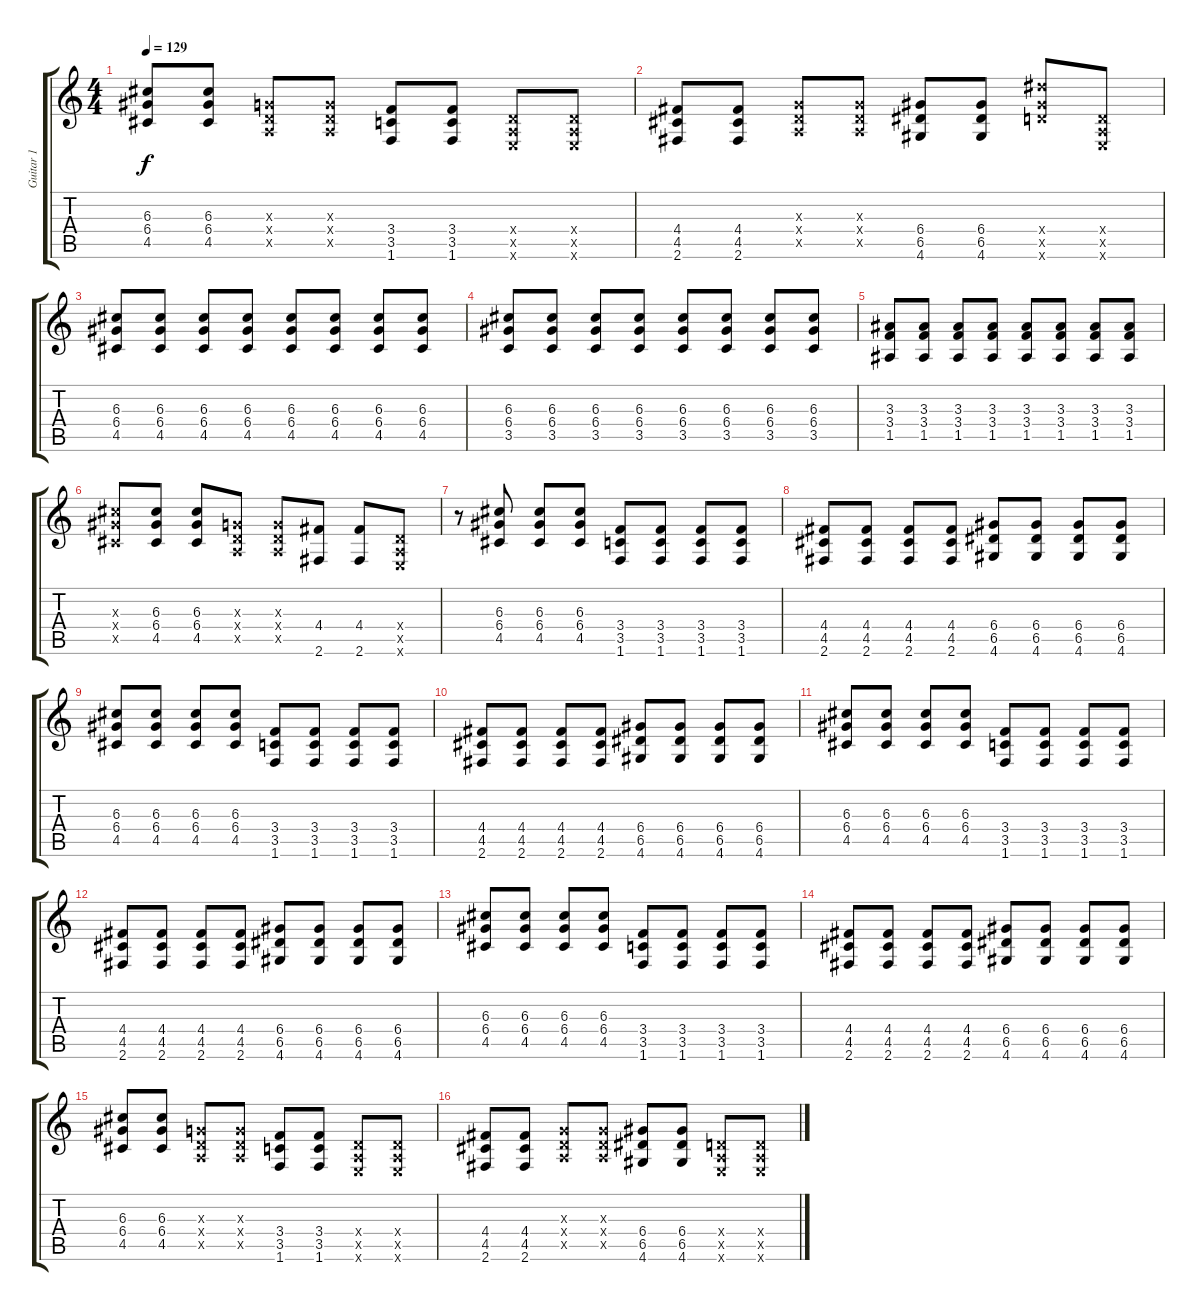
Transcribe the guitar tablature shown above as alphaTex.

\track ("Guitar 1" "Guitar 1") {instrument overdrivenguitar}
\staff {score tabs}
\tuning (E4 B3 G3 D3 A2 E2) {hide}
\ts (4 4)
\tempo 129
\clef g2
\ks c
(6.3 6.4 4.5).8{dy f} (6.3 6.4 4.5).8 (0.3{x} 0.4{x} 0.5{x}).8 (0.3{x} 0.4{x} 0.5{x}).8 (3.4 3.5 1.6).8 (3.4 3.5 1.6).8 (0.4{x} 0.5{x} 0.6{x}).8 (0.4{x} 0.5{x} 0.6{x}).8 |
(4.4 4.5 2.6).8 (4.4 4.5 2.6).8 (0.3{x} 0.4{x} 0.5{x}).8 (0.3{x} 0.4{x} 0.5{x}).8 (6.4 6.5 4.6).8 (6.4 6.5 4.6).8 (0.4{x} 18.5{x} 16.6{x}).8 (0.4{x} 0.5{x} 0.6{x}).8 |
(6.3 6.4 4.5).8 (6.3 6.4 4.5).8 (6.3 6.4 4.5).8 (6.3 6.4 4.5).8 (6.3 6.4 4.5).8 (6.3 6.4 4.5).8 (6.3 6.4 4.5).8 (6.3 6.4 4.5).8 |
(6.3 6.4 3.5).8 (6.3 6.4 3.5).8 (6.3 6.4 3.5).8 (6.3 6.4 3.5).8 (6.3 6.4 3.5).8 (6.3 6.4 3.5).8 (6.3 6.4 3.5).8 (6.3 6.4 3.5).8 |
(3.3 3.4 1.5).8 (3.3 3.4 1.5).8 (3.3 3.4 1.5).8 (3.3 3.4 1.5).8 (3.3 3.4 1.5).8 (3.3 3.4 1.5).8 (3.3 3.4 1.5).8 (3.3 3.4 1.5).8 |
(6.3{x} 6.4{x} 4.5{x}).8 (6.3 6.4 4.5).8 (6.3 6.4 4.5).8 (0.3{x} 0.4{x} 0.5{x}).8 (0.3{x} 0.4{x} 0.5{x}).8 (4.4 2.6).8 (4.4 2.6).8 (0.4{x} 0.5{x} 0.6{x}).8 |
r.8{balance 8 instrument electricguitarmuted} (6.3 6.4 4.5).8 (6.3 6.4 4.5).8 (6.3 6.4 4.5).8 (3.4 3.5 1.6).8 (3.4 3.5 1.6).8 (3.4 3.5 1.6).8 (3.4 3.5 1.6).8 |
(4.4 4.5 2.6).8 (4.4 4.5 2.6).8 (4.4 4.5 2.6).8 (4.4 4.5 2.6).8 (6.4 6.5 4.6).8 (6.4 6.5 4.6).8 (6.4 6.5 4.6).8 (6.4 6.5 4.6).8 |
(6.3 6.4 4.5).8 (6.3 6.4 4.5).8 (6.3 6.4 4.5).8 (6.3 6.4 4.5).8 (3.4 3.5 1.6).8 (3.4 3.5 1.6).8 (3.4 3.5 1.6).8 (3.4 3.5 1.6).8 |
(4.4 4.5 2.6).8 (4.4 4.5 2.6).8 (4.4 4.5 2.6).8 (4.4 4.5 2.6).8 (6.4 6.5 4.6).8 (6.4 6.5 4.6).8 (6.4 6.5 4.6).8 (6.4 6.5 4.6).8 |
(6.3 6.4 4.5).8 (6.3 6.4 4.5).8 (6.3 6.4 4.5).8 (6.3 6.4 4.5).8 (3.4 3.5 1.6).8 (3.4 3.5 1.6).8 (3.4 3.5 1.6).8 (3.4 3.5 1.6).8 |
(4.4 4.5 2.6).8 (4.4 4.5 2.6).8 (4.4 4.5 2.6).8 (4.4 4.5 2.6).8 (6.4 6.5 4.6).8 (6.4 6.5 4.6).8 (6.4 6.5 4.6).8 (6.4 6.5 4.6).8 |
(6.3 6.4 4.5).8 (6.3 6.4 4.5).8 (6.3 6.4 4.5).8 (6.3 6.4 4.5).8 (3.4 3.5 1.6).8 (3.4 3.5 1.6).8 (3.4 3.5 1.6).8 (3.4 3.5 1.6).8 |
(4.4 4.5 2.6).8 (4.4 4.5 2.6).8 (4.4 4.5 2.6).8 (4.4 4.5 2.6).8 (6.4 6.5 4.6).8 (6.4 6.5 4.6).8 (6.4 6.5 4.6).8 (6.4 6.5 4.6).8 |
(6.3 6.4 4.5).8 (6.3 6.4 4.5).8 (0.3{x} 0.4{x} 0.5{x}).8 (0.3{x} 0.4{x} 0.5{x}).8 (3.4 3.5 1.6).8 (3.4 3.5 1.6).8 (0.4{x} 0.5{x} 0.6{x}).8 (0.4{x} 0.5{x} 0.6{x}).8 |
(4.4 4.5 2.6).8 (4.4 4.5 2.6).8 (0.3{x} 0.4{x} 0.5{x}).8 (0.3{x} 0.4{x} 0.5{x}).8 (6.4 6.5 4.6).8 (6.4 6.5 4.6).8 (0.4{x} 0.5{x} 0.6{x}).8 (0.4{x} 0.5{x} 0.6{x}).8
